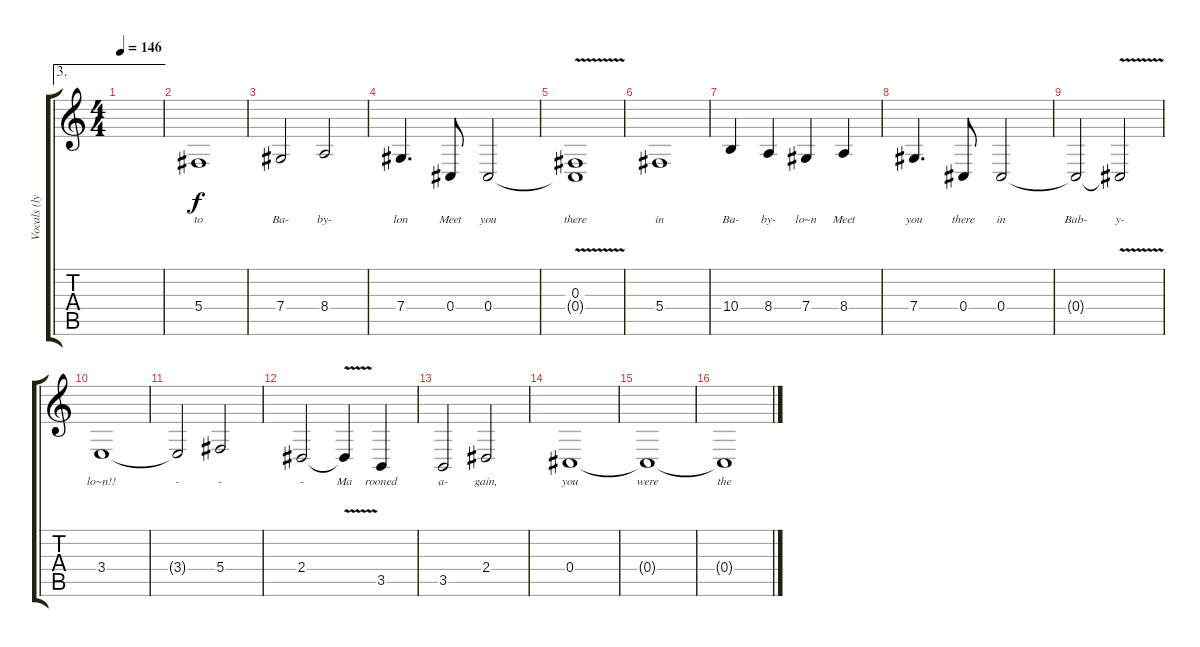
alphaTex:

\track ("Vocals (lyrics)" "Vocals (ly") {instrument sopranosax}
\staff {score tabs}
\tuning (Eb4 Bb3 Gb3 Db3 Ab2 Db2) {hide}
\ae 3
\ts (4 4)
\tempo 146
\clef g2
\ks c
|
5.4.1{lyrics (0 "to") lyrics (1 "") lyrics (2 "") lyrics (3 "") lyrics (4 "")} |
7.4.2{lyrics (0 "Ba-") lyrics (1 "") lyrics (2 "") lyrics (3 "") lyrics (4 "")} 8.4.2{lyrics (0 "by-") lyrics (1 "") lyrics (2 "") lyrics (3 "") lyrics (4 "")} |
7.4.4{d lyrics (0 "lon") lyrics (1 "") lyrics (2 "") lyrics (3 "") lyrics (4 "")} 0.4.8{lyrics (0 "Meet") lyrics (1 "") lyrics (2 "") lyrics (3 "") lyrics (4 "")} 0.4.2{lyrics (0 "you") lyrics (1 "") lyrics (2 "") lyrics (3 "") lyrics (4 "")} |
(0.3 0.4{v t}).1{lyrics (0 "there") lyrics (1 "") lyrics (2 "") lyrics (3 "") lyrics (4 "")} |
5.4.1{lyrics (0 "in") lyrics (1 "") lyrics (2 "") lyrics (3 "") lyrics (4 "")} |
10.4.4{lyrics (0 "Ba-") lyrics (1 "") lyrics (2 "") lyrics (3 "") lyrics (4 "")} 8.4.4{lyrics (0 "by-") lyrics (1 "") lyrics (2 "") lyrics (3 "") lyrics (4 "")} 7.4.4{lyrics (0 "lo~n") lyrics (1 "") lyrics (2 "") lyrics (3 "") lyrics (4 "")} 8.4.4{lyrics (0 "Meet") lyrics (1 "") lyrics (2 "") lyrics (3 "") lyrics (4 "")} |
7.4.4{d lyrics (0 "you") lyrics (1 "") lyrics (2 "") lyrics (3 "") lyrics (4 "")} 0.4.8{lyrics (0 "there") lyrics (1 "") lyrics (2 "") lyrics (3 "") lyrics (4 "")} 0.4.2{lyrics (0 "in") lyrics (1 "") lyrics (2 "") lyrics (3 "") lyrics (4 "")} |
0.4{t}.2{lyrics (0 "Bab-") lyrics (1 "") lyrics (2 "") lyrics (3 "") lyrics (4 "")} 0.4{v t}.2{lyrics (0 "y-") lyrics (1 "") lyrics (2 "") lyrics (3 "") lyrics (4 "")} |
3.4.1{lyrics (0 "lo~n!!") lyrics (1 "") lyrics (2 "") lyrics (3 "") lyrics (4 "")} |
3.4{t}.2{lyrics (0 "-") lyrics (1 "") lyrics (2 "") lyrics (3 "") lyrics (4 "")} 5.4.2{lyrics (0 "-") lyrics (1 "") lyrics (2 "") lyrics (3 "") lyrics (4 "")} |
2.4.2{lyrics (0 "-") lyrics (1 "") lyrics (2 "") lyrics (3 "") lyrics (4 "")} 2.4{v t}.4{lyrics (0 "Ma") lyrics (1 "") lyrics (2 "") lyrics (3 "") lyrics (4 "")} 3.5.4{lyrics (0 "rooned") lyrics (1 "") lyrics (2 "") lyrics (3 "") lyrics (4 "")} |
3.5.2{lyrics (0 "a-") lyrics (1 "") lyrics (2 "") lyrics (3 "") lyrics (4 "")} 2.4.2{lyrics (0 "gain,") lyrics (1 "") lyrics (2 "") lyrics (3 "") lyrics (4 "")} |
0.4.1{lyrics (0 "you") lyrics (1 "") lyrics (2 "") lyrics (3 "") lyrics (4 "")} |
0.4{t}.1{lyrics (0 "were") lyrics (1 "") lyrics (2 "") lyrics (3 "") lyrics (4 "")} |
0.4{t}.1{lyrics (0 "the") lyrics (1 "") lyrics (2 "") lyrics (3 "") lyrics (4 "")}
